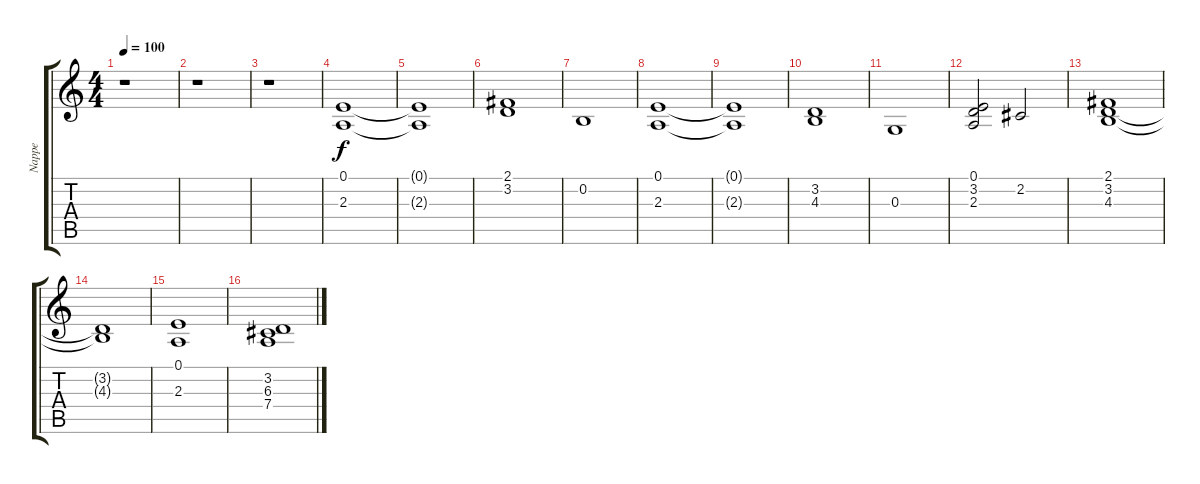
\track ("Nappe" "Nappe") {instrument stringensemble2}
\staff {score tabs}
\tuning (E4 B3 G3 D3 A2 E2) {hide}
\ts (4 4)
\tempo 100
\clef g2
\ks c
r.1{dy f instrument stringensemble2} |
r.1 |
r.1 |
(0.1 2.3).1 |
(0.1{t} 2.3{t}).1 |
(2.1 3.2).1 |
0.2.1 |
(0.1 2.3).1 |
(0.1{t} 2.3{t}).1 |
(3.2 4.3).1 |
0.3.1 |
(0.1 3.2 2.3).2 2.2.2 |
(2.1 3.2 4.3).1 |
(3.2{t} 4.3{t}).1 |
(0.1 2.3).1 |
(3.2 6.3 7.4).1
